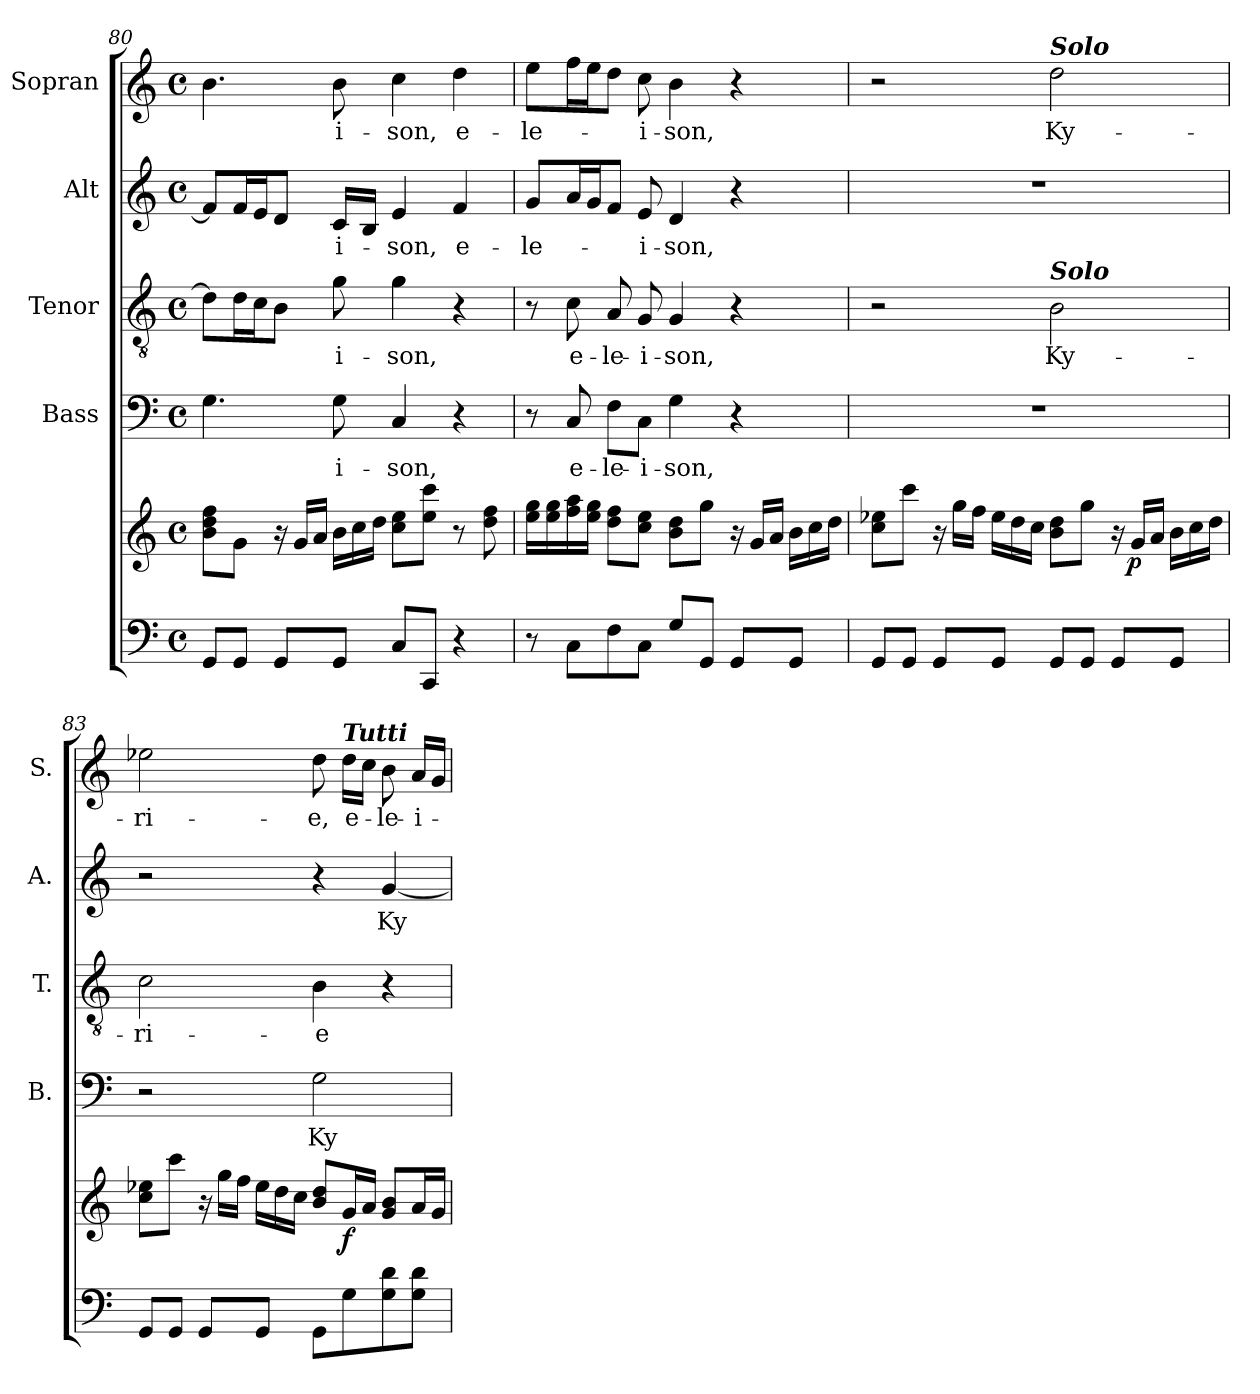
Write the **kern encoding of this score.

**kern	**kern	**dynam	**kern	**text	**kern	**text	**kern	**text	**kern	**text
*part5	*part5	*part5	*part4	*part4	*part3	*part3	*part2	*part2	*part1	*part1
*staff6	*staff5	*staff5/6	*staff4	*staff4	*staff3	*staff3	*staff2	*staff2	*staff1	*staff1
*	*	*	*I"Bass	*	*I"Tenor	*	*I"Alt	*	*I"Sopran	*
*	*	*	*I'B.	*	*I'T.	*	*I'A.	*	*I'S.	*
*clefF4	*clefG2	*	*clefF4	*	*clefGv2	*	*clefG2	*	*clefG2	*
*k[]	*k[]	*	*k[]	*	*k[]	*	*k[]	*	*k[]	*
*C:	*C:	*	*C:	*	*C:	*	*C:	*	*C:	*
*M4/4	*M4/4	*	*M4/4	*	*M4/4	*	*M4/4	*	*M4/4	*
*met(c)	*met(c)	*	*met(c)	*	*met(c)	*	*met(c)	*	*met(c)	*
=80	=80	=80	=80	=80	=80	=80	=80	=80	=80	=80
8GG/L	8b\ 8dd\ 8ff\L	.	4.G\	.	8d\L]	.	8f/L]	.	4.b\	.
8GG/J	8g\J	.	.	.	16d\L	.	16f/L	.	.	.
.	.	.	.	.	16c\J	.	16e/J	.	.	.
*	*Xtuplet	*	*	*	*	*	*	*	*	*
8GG/L	24r	.	.	.	8B\J	.	8d/J	.	.	.
.	24g/LL	.	.	.	.	.	.	.	.	.
.	24a/JJ	.	.	.	.	.	.	.	.	.
!	!	!	!	!LO:LY:b	!	!LO:LY:b	!	!LO:LY:b	!	!LO:LY:b
8GG/J	24b\LL	.	8G\	-i-	8g\	-i-	16c/LL	-i-	8b\	-i-
.	24cc\	.	.	.	.	.	.	.	.	.
.	.	.	.	.	.	.	16B/JJ	.	.	.
.	24dd\JJ	.	.	.	.	.	.	.	.	.
!	!	!	!	!LO:LY:b	!	!LO:LY:b	!	!LO:LY:b	!	!LO:LY:b
8C/L	8cc\ 8ee\L	.	4C/	-son,	4g\	-son,	4e/	-son,	4cc\	-son,
8CC/J	8ee\ 8ccc\J	.	.	.	.	.	.	.	.	.
!	!	!	!	!	!	!	!	!LO:LY:b	!	!LO:LY:b
4r	8r	.	4r	.	4r	.	4f/	e-	4dd\	e-
.	8dd\ 8ff\	.	.	.	.	.	.	.	.	.
!!LO:PB:g=z
=81	=81	=81	=81	=81	=81	=81	=81	=81	=81	=81
!	!	!	!	!	!	!	!	!LO:LY:b	!	!LO:LY:b
8r	16ee\ 16gg\LL	.	8r	.	8r	.	8g/L	-le-	8ee\L	-le-
.	16ee\ 16gg\	.	.	.	.	.	.	.	.	.
!	!	!	!	!LO:LY:b	!	!LO:LY:b	!	!	!	!
8C\L	16ff\ 16aa\	.	8C/	e-	8c\	e-	16a/L	.	16ff\L	.
.	16ee\ 16gg\JJ	.	.	.	.	.	16g/J	.	16ee\J	.
!	!	!	!	!LO:LY:b	!	!LO:LY:b	!	!	!	!
8F\	8dd\ 8ff\L	.	8F\L	-le-	8A/	-le-	8f/J	.	8dd\J	.
!	!	!	!	!LO:LY:b	!	!LO:LY:b	!	!LO:LY:b	!	!LO:LY:b
8C\J	8cc\ 8ee\J	.	8C\J	-i-	8G/	-i-	8e/	-i-	8cc\	-i-
!	!	!	!	!LO:LY:b	!	!LO:LY:b	!	!LO:LY:b	!	!LO:LY:b
8G/L	8b\ 8dd\L	.	4G\	-son,	4G/	-son,	4d/	-son,	4b\	-son,
8GG/J	8gg\J	.	.	.	.	.	.	.	.	.
8GG/L	24r	.	4r	.	4r	.	4r	.	4r	.
.	24g/LL	.	.	.	.	.	.	.	.	.
.	24a/JJ	.	.	.	.	.	.	.	.	.
8GG/J	24b\LL	.	.	.	.	.	.	.	.	.
.	24cc\	.	.	.	.	.	.	.	.	.
.	24dd\JJ	.	.	.	.	.	.	.	.	.
=82	=82	=82	=82	=82	=82	=82	=82	=82	=82	=82
8GG/L	8cc\ 8ee-X\L	.	1r	.	2r	.	1r	.	2r	.
8GG/J	8ccc\J	.	.	.	.	.	.	.	.	.
8GG/L	24r	.	.	.	.	.	.	.	.	.
.	24gg\LL	.	.	.	.	.	.	.	.	.
.	24ff\JJ	.	.	.	.	.	.	.	.	.
8GG/J	24ee-\LL	.	.	.	.	.	.	.	.	.
.	24dd\	.	.	.	.	.	.	.	.	.
.	24cc\JJ	.	.	.	.	.	.	.	.	.
!	!	!	!	!	!	!	!	!	!LO:TX:a:Bi:t=Solo	!
!	!	!	!	!	!LO:TX:a:Bi:t=Solo	!	!	!	!	!
!	!	!	!	!	!	!LO:LY:b	!	!	!	!LO:LY:b
8GG/L	8b\ 8dd\L	.	.	.	2B\	Ky-	.	.	2dd\	Ky-
8GG/J	8gg\J	.	.	.	.	.	.	.	.	.
8GG/L	24r	.	.	.	.	.	.	.	.	.
!	!	!LO:DY:b	!	!	!	!	!	!	!	!
.	24g/LL	p	.	.	.	.	.	.	.	.
.	24a/JJ	.	.	.	.	.	.	.	.	.
8GG/J	24b\LL	.	.	.	.	.	.	.	.	.
.	24cc\	.	.	.	.	.	.	.	.	.
.	24dd\JJ	.	.	.	.	.	.	.	.	.
=83	=83	=83	=83	=83	=83	=83	=83	=83	=83	=83
!	!	!	!	!	!	!LO:LY:b	!	!	!	!LO:LY:b
8GG/L	8cc\ 8ee-X\L	.	2r	.	2c\	-ri-	2r	.	2ee-X\	-ri-
8GG/J	8ccc\J	.	.	.	.	.	.	.	.	.
8GG/L	24r	.	.	.	.	.	.	.	.	.
.	24gg\LL	.	.	.	.	.	.	.	.	.
.	24ff\JJ	.	.	.	.	.	.	.	.	.
8GG/J	24ee-\LL	.	.	.	.	.	.	.	.	.
.	24dd\	.	.	.	.	.	.	.	.	.
.	24cc\JJ	.	.	.	.	.	.	.	.	.
!	!	!	!	!LO:LY:b	!	!LO:LY:b	!	!	!	!LO:LY:b
8GG\L	8b/ 8dd/L	.	2G\	Ky-	4B\	-e	4r	.	8dd\	-e,
!	!	!	!	!	!	!	!	!	!LO:TX:a:Bi:t=Tutti	!
!	!	!LO:DY:b	!	!	!	!	!	!	!	!LO:LY:b
8G\	16g/L	f	.	.	.	.	.	.	16dd\LL	e-
.	16a/JJ	.	.	.	.	.	.	.	16cc\JJ	.
!	!	!	!	!	!	!	!	!LO:LY:b	!	!LO:LY:b
8G\ 8d\	8g/ 8b/L	.	.	.	4r	.	[4g/	Ky-	8b\	-le-
!	!	!	!	!	!	!	!	!	!	!LO:LY:b
8G\ 8d\J	16a/L	.	.	.	.	.	.	.	16a/LL	-i-
.	16g/JJ	.	.	.	.	.	.	.	16g/JJ	.
=	=	=	=	=	=	=	=	=	=	=
*-	*-	*-	*-	*-	*-	*-	*-	*-	*-	*-
